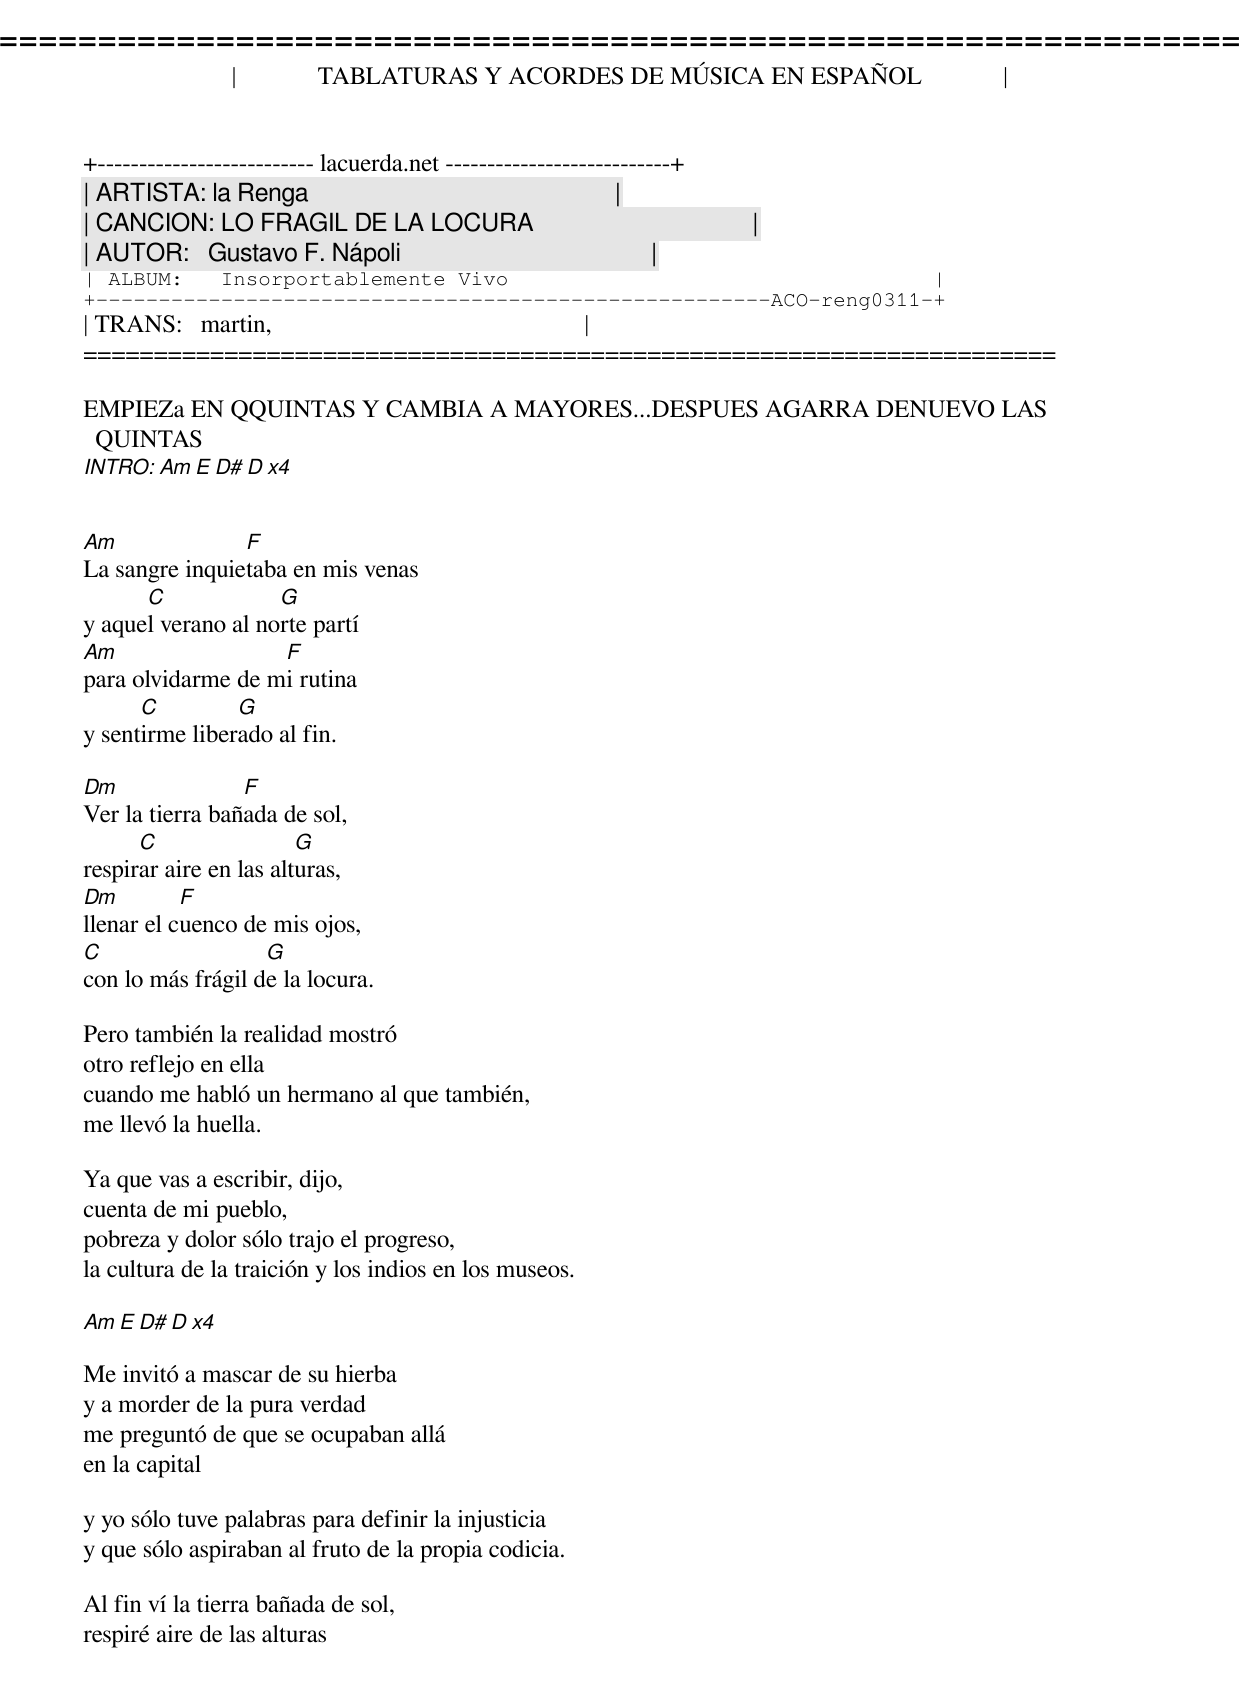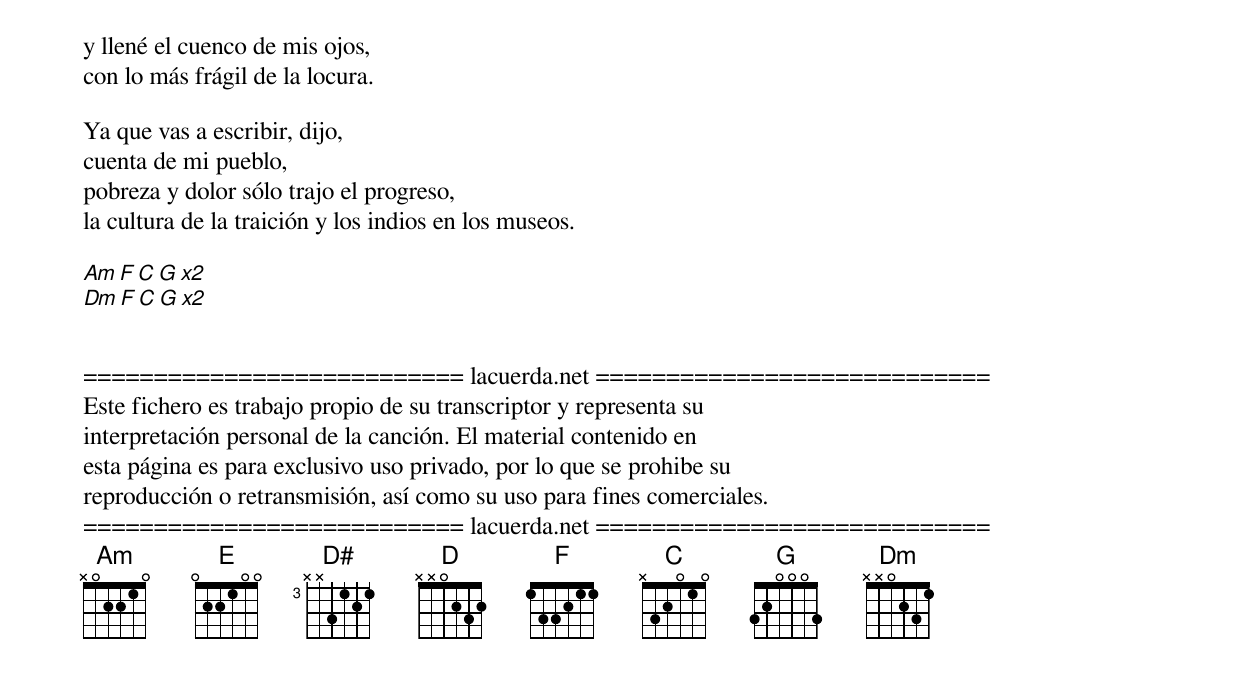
=====================================================================
|             TABLATURAS Y ACORDES DE MÚSICA EN ESPAÑOL             |
+-------------------------- lacuerda.net ---------------------------+
| ARTISTA: la Renga                                                 |
| CANCION: LO FRAGIL DE LA LOCURA                                   |
| AUTOR:   Gustavo F. Nápoli                                        |
| ALBUM:   Insorportablemente Vivo                                  |
+------------------------------------------------------ACO-reng0311-+
| TRANS:   martin,                                                  |
=====================================================================

EMPIEZa EN QQUINTAS Y CAMBIA A MAYORES...DESPUES AGARRA DENUEVO LAS QUINTAS
INTRO:  Am  E  D#  D  x4


Am              F
La sangre inquietaba en mis venas
      C             G
y aquel verano al norte partí
Am                 F
para olvidarme de mi rutina
      C         G
y sentirme liberado al fin.

Dm               F
Ver la tierra bañada de sol,
      C                 G
respirar aire en las alturas,
Dm         F
llenar el cuenco de mis ojos,
C                  G
con lo más frágil de la locura.

Pero también la realidad mostró
otro reflejo en ella
cuando me habló un hermano al que también,
me llevó la huella.

Ya que vas a escribir, dijo,
cuenta de mi pueblo,
pobreza y dolor sólo trajo el progreso,
la cultura de la traición y los indios en los museos.

Am  E  D#  D  x4

Me invitó a mascar de su hierba
y a morder de la pura verdad
me preguntó de que se ocupaban allá
en la capital

y yo sólo tuve palabras para definir la injusticia
y que sólo aspiraban al fruto de la propia codicia.

Al fin ví la tierra bañada de sol,
respiré aire de las alturas
y llené el cuenco de mis ojos,
con lo más frágil de la locura.

Ya que vas a escribir, dijo,
cuenta de mi pueblo,
pobreza y dolor sólo trajo el progreso,
la cultura de la traición y los indios en los museos.

Am  F  C  G  x2
Dm  F  C  G  x2


=========================== lacuerda.net ============================
Este fichero es trabajo propio de su transcriptor y representa su
interpretación personal de la canción. El material contenido en
esta página es para exclusivo uso privado, por lo que se prohibe su
reproducción o retransmisión, así como su uso para fines comerciales.
=========================== lacuerda.net ============================
